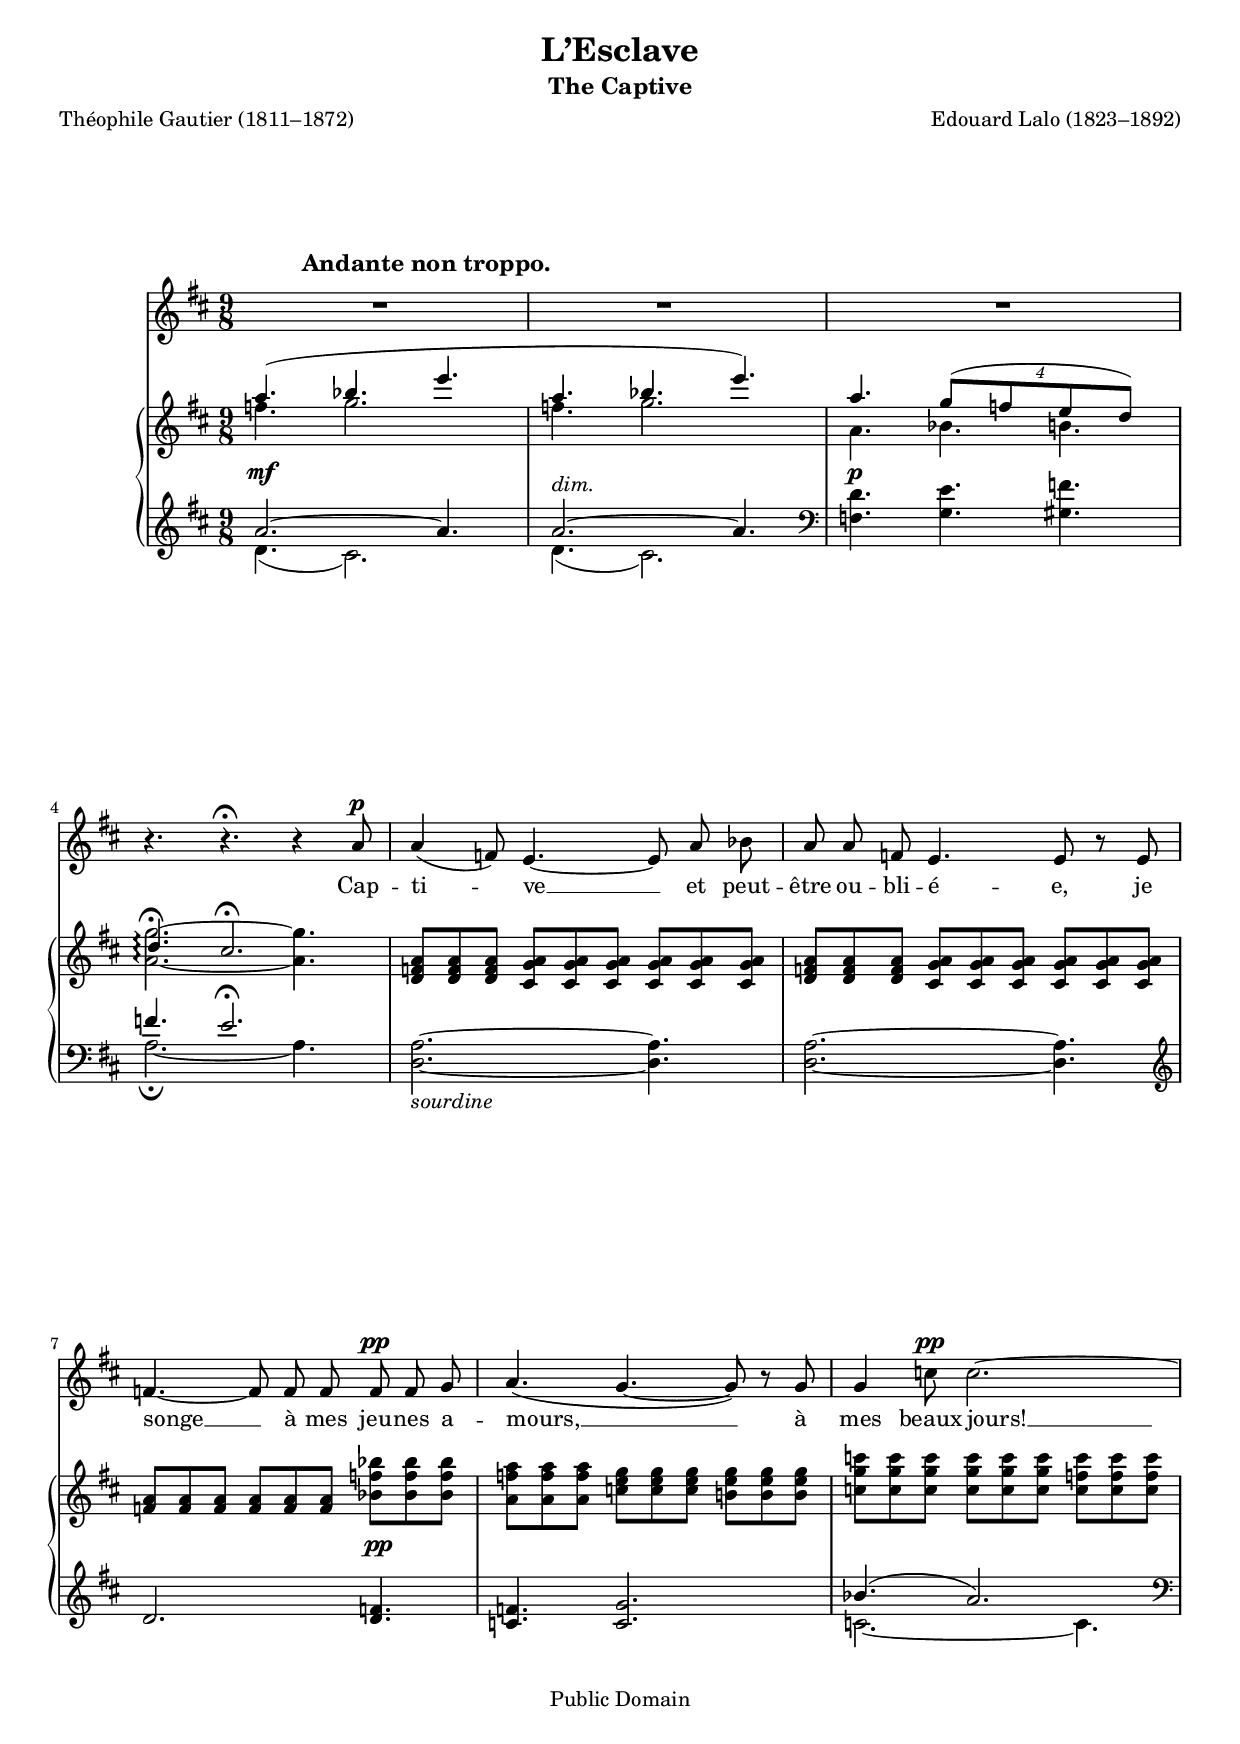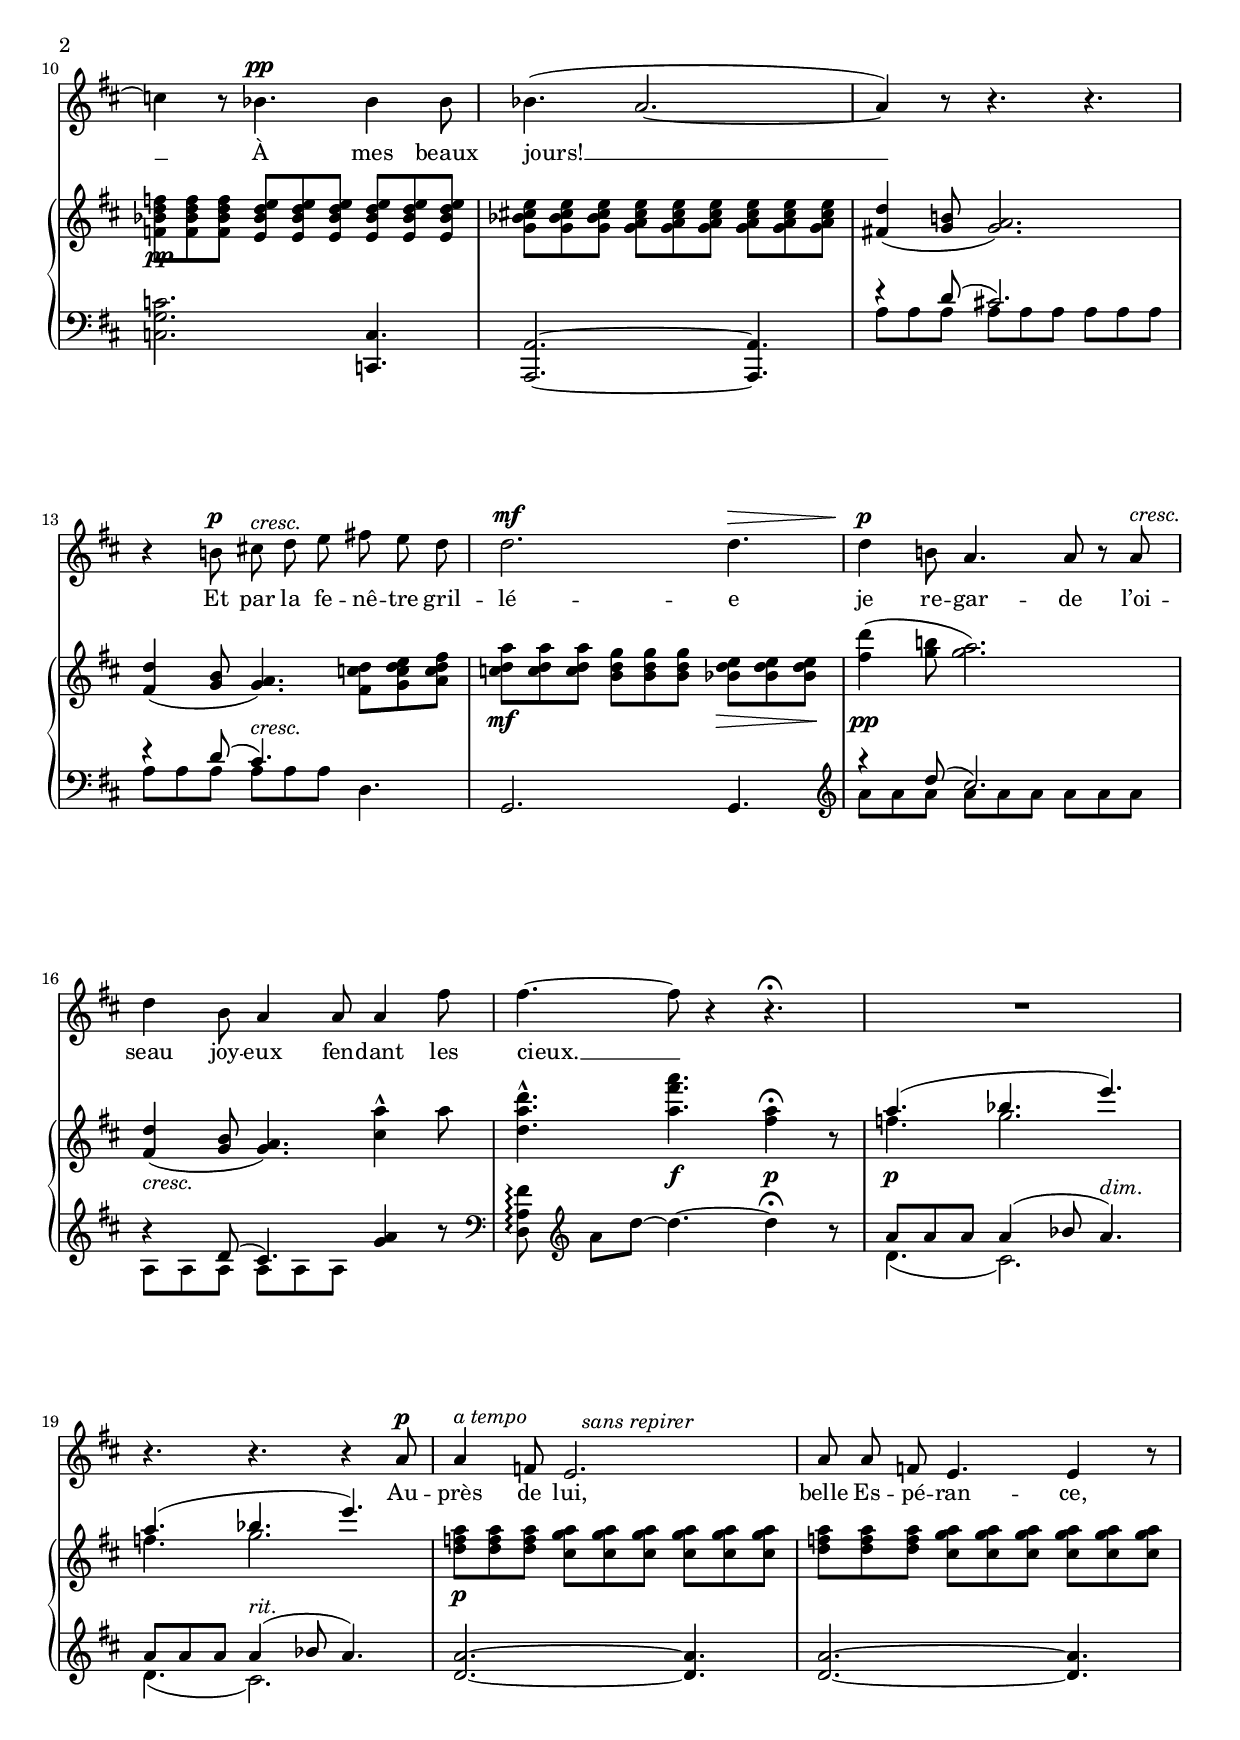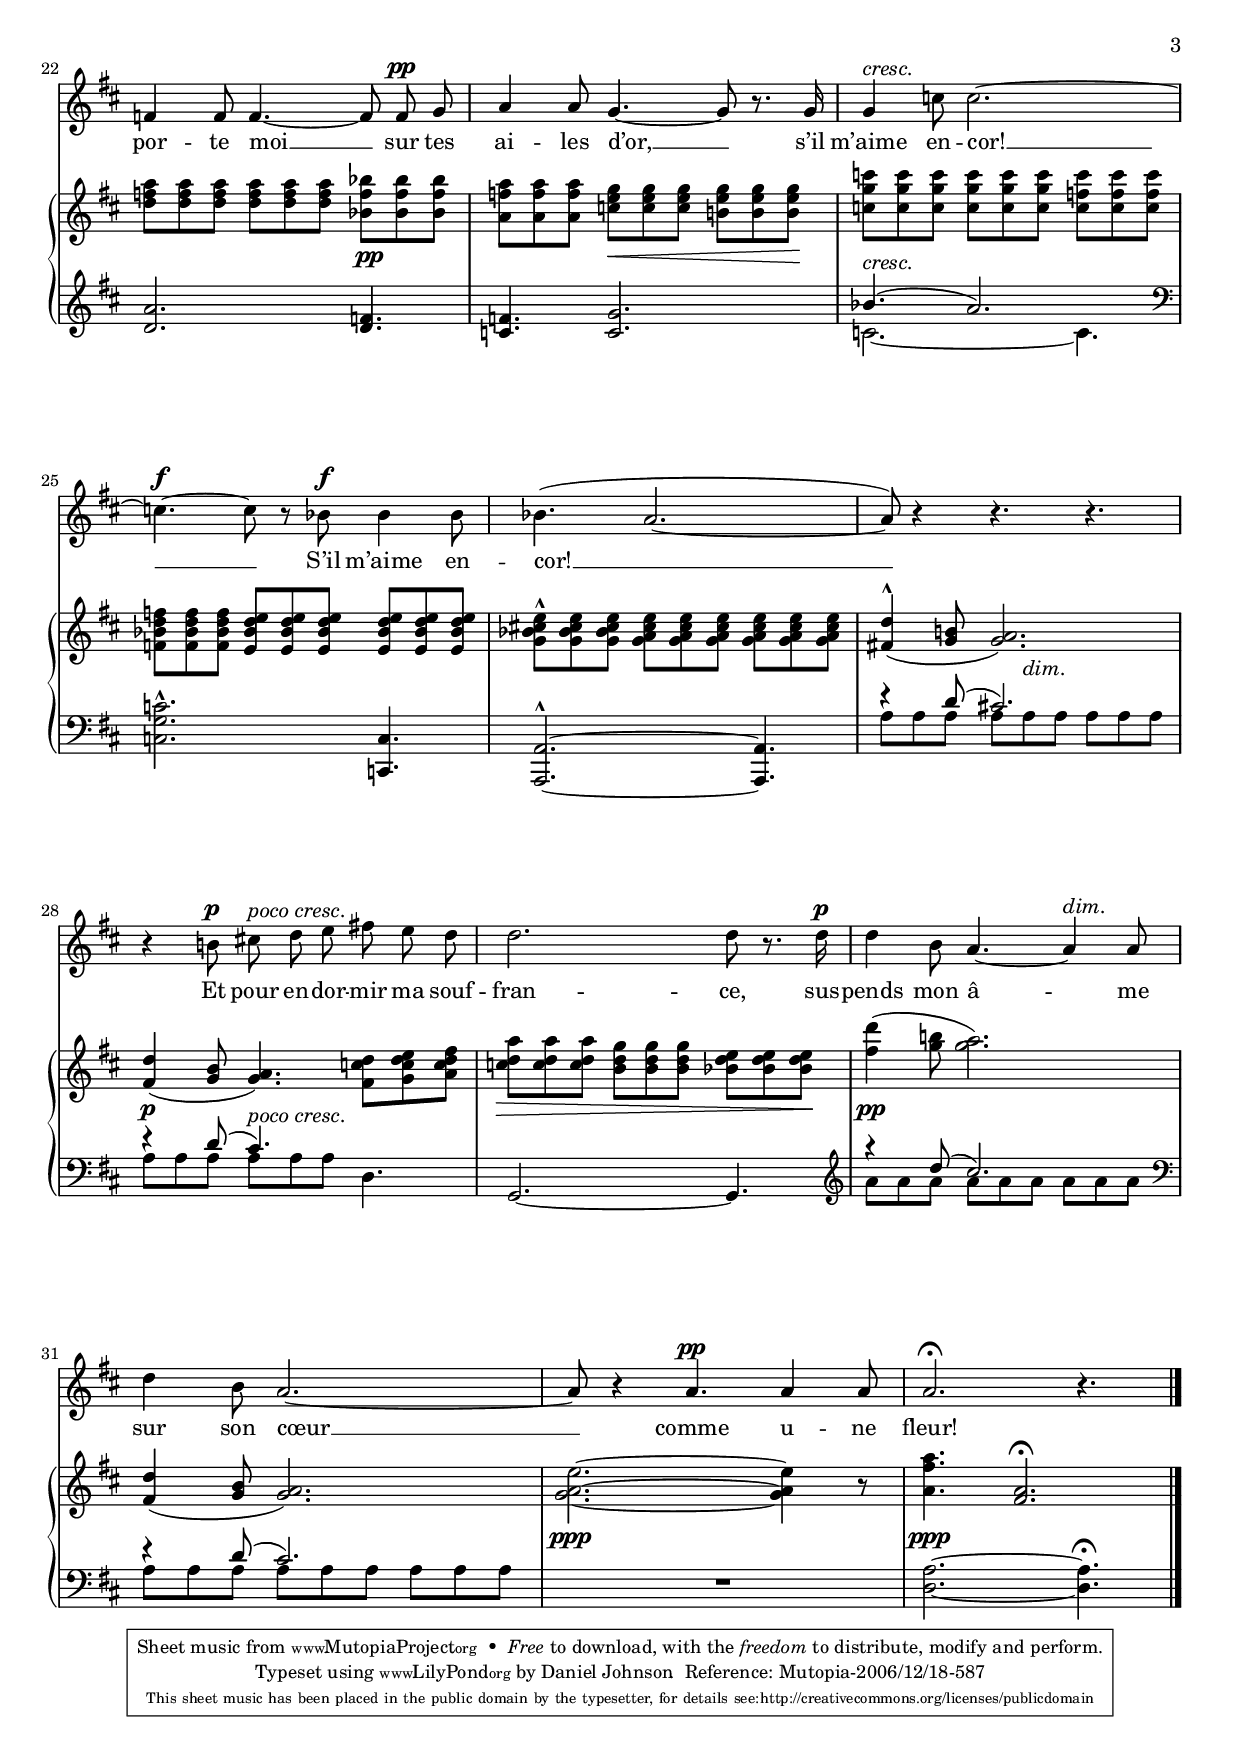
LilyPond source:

\version "2.10.0"
#(set-global-staff-size 18)
\paper {
	ragged-last-bottom = ##f
	top-margin = 0.25\in
	bottom-margin = 0.25\in
	print-page-number = ##t
	head-separation = 0\in
	system-count = 11
}

\header {
	title = "L’Esclave"
	subtitle = "The Captive"
	composer = "Edouard Lalo (1823–1892)"
	poet = "Théophile Gautier (1811–1872)"
	arranger = " "
	opus = " "
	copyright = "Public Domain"

	%mutopia-specific headers:
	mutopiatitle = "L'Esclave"
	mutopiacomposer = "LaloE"
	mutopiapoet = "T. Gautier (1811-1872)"
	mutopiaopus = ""
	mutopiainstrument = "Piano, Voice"
	date = "1872"
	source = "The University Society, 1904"
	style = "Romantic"
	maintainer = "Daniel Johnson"
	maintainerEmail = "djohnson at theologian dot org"
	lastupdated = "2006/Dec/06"
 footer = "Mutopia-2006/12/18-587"
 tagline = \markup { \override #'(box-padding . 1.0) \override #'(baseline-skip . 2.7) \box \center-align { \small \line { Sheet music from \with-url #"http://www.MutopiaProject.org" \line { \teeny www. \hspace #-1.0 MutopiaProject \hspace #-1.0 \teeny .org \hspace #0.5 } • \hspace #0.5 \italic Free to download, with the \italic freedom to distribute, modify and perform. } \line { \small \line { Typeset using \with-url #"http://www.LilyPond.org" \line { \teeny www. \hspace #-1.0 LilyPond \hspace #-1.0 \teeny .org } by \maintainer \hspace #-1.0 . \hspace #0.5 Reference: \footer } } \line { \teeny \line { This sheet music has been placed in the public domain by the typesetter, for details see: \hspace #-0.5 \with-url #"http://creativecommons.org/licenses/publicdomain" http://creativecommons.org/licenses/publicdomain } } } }
}

sopMusic = {
	\clef treble
	\time 9/8
	\key d \major
	\autoBeamOff

	\once \override Score.RehearsalMark #'extra-offset = #'(10.0 . 1.0)
	\mark \markup { \large \bold "Andante non troppo." }

	R1*9/8 | R1*9/8 | R1*9/8 |
	r4. r4.^\fermata r4 a'8^\p | a'4( f'8) e'4. ~ e'8 a'8 bes'8 | a'8 a'8 f'8 e'4. e'8 r8 e'8 |
	f'4. ~ f'8 f'8 f'8 f'8^\pp f'8 g'8 | a'4.( g'4. ~ g'8) r8 g'8 | g'4 c''8^\pp c''2. ~ |
	
	c''4 r8 bes'4.^\pp bes'4 bes'8 | bes'4.( a'2. ~ | a'4) r8 r4. r4. |
	r4 b'!8^\p cis''!8^\markup{\italic "cresc."} d''8 e''8 fis''!8 e''8 d''8 | d''2.^\mf d''4.^\> | d''4\!^\p b'!8 a'4. a'8 r8 a'8^\markup{\italic "cresc."} |
	d''4 b'8 a'4 a'8 a'4 fis''8 | fis''4. ~ fis''8 r4 r4.\fermata | R1*9/8 |
	r4. r4. r4 a'8^\p | a'4^\markup{\italic "a tempo"} f'8 e'2.^\markup{\hspace #2.0 \italic "sans repirer"} | a'8 a'8 f'8 e'4. e'4 r8 |
	
	f'4 f'8 f'4. ~ f'8 f'8^\pp g'8 | a'4 a'8 g'4. ~ g'8 r8. g'16 | g'4^\markup{\italic "cresc."} c''8 c''2. ~ |
	c''4.^\f ~ c''8 r8 bes'8^\f bes'4 bes'8 | bes'4.( a'2. ~ | a'8) r4 r4. r4. |
	r4 b'!8^\p cis''!8^\markup{\italic "poco cresc."} d''8 e''8 fis''!8 e''8 d''8 | d''2. d''8 r8. d''16^\p | d''4 b'8 a'4. ~ a'4^\markup{\italic "dim."} a'8 |
	d''4 b'8 a'2. ~ | a'8 r4 a'4.^\pp a'4 a'8 | a'2.^\fermata r4. \bar "|."
}

text = \lyricmode {
	Cap -- ti -- ve __ et peut -- être ou -- bli -- é -- e,
	je songe __ à mes jeu -- nes a -- mours, __
	à mes beaux jours! __
	À mes beaux jours! __
	Et par la fe -- nê -- tre gril -- lé -- e
	je re -- gar -- de l’oi -- seau joy -- eux
	fen -- dant les cieux. __
	Au -- près de lui, belle Es -- pé -- ran -- ce,
	por -- te moi __ sur tes ai -- les d’or, __
	s’il m’aime en -- cor! __ S’il m’aime en -- cor! __
	Et pour en -- dor -- mir ma souf -- fran -- ce,
	sus -- pends mon â -- me sur son cœur __
	comme u -- ne fleur!
}

rhOne = {
	\clef treble
	\time 9/8
	\key d \major
	\voiceOne
	a''4.( bes''4. e'''4. | a''4. bes''4. e'''4.) | a''4. \times 6/4 { g''8([ f''8 e''8 d''8]) } |
	d''4. \once\override Script #'extra-offset = #'(0 . 0.25) cis''2.\fermata |
		\oneVoice <d' f' a'>8 <d' f' a'>8 <d' f' a'>8 <cis' g' a'>8 <cis' g' a'>8 <cis' g' a'>8 <cis' g' a'>8 <cis' g' a'>8 <cis' g' a'>8 |
		<d' f' a'>8 <d' f' a'>8 <d' f' a'>8 <cis' g' a'>8 <cis' g' a'>8 <cis' g' a'>8 <cis' g' a'>8 <cis' g' a'>8 <cis' g' a'>8 |
	<f' a'>8 <f' a'>8 <f' a'>8 <f' a'>8 <f' a'>8 <f' a'>8 <bes' f'' bes''>8 <bes' f'' bes''>8 <bes' f'' bes''>8 |
		<a' f'' a''>8 <a' f'' a''>8 <a' f'' a''>8 <c'' e'' g''>8 <c'' e'' g''>8 <c'' e'' g''>8 <b'! e'' g''>8 <b' e'' g''>8 <b' e'' g''>8 |
		<c'' g'' c'''>8 <c'' g'' c'''>8 <c'' g'' c'''>8 <c'' g'' c'''>8 <c'' g'' c'''>8 <c'' g'' c'''>8 <c'' f'' c'''>8 <c'' f'' c'''>8 <c'' f'' c'''>8 |
	
	<f' bes' d'' f''>8 <f' bes' d'' f''>8 <f' bes' d'' f''>8 <e' bes' d'' e''>8 <e' bes' d'' e''>8 <e' bes' d'' e''>8 <e' bes' d'' e''>8 <e' bes' d'' e''>8 <e' bes' d'' e''>8 |
		<g' bes' cis''! e''>8 <g' bes' cis'' e''>8 <g' bes' cis'' e''>8 <g' a' cis'' e''>8 <g' a' cis'' e''>8 <g' a' cis'' e''>8 <g' a' cis'' e''>8 <g' a' cis'' e''>8 <g' a' cis'' e''>8 |
		<fis'! d''>4( <g' b'!>8 <g' a'>2.) |
	<fis' d''>4( <g' b'>8 <g' a'>4.) <fis' c'' d''>8 <g' c'' d'' e''>8 <a' c'' d'' fis''>8 |
		<c'' d'' a''>8 <c'' d'' a''>8 <c'' d'' a''>8 <b' d'' g''>8 <b' d'' g''>8 <b' d'' g''>8 <bes' d'' e''>8 <bes' d'' e''>8 <bes' d'' e''>8 |
		<fis'' d'''>4( <g'' b''!>8 <g'' a''>2.) |
	<fis' d''>4( <g' b'>8 <g' a'>4.) <cis'' a''>4^^ a''8 |
		<d'' a'' d'''>4.^^ <a'' fis''' a'''>4. <fis'' a''>4^\fermata r8 |
		\voiceOne a''4.( bes''4. e'''4.) |
	a''4.( bes''4. e'''4.) | \oneVoice
		<d'' f'' a''>8 <d'' f'' a''>8 <d'' f'' a''>8 <cis'' g'' a''>8 <cis'' g'' a''>8 <cis'' g'' a''>8 <cis'' g'' a''>8 <cis'' g'' a''>8 <cis'' g'' a''>8 |
		<d'' f'' a''>8 <d'' f'' a''>8 <d'' f'' a''>8 <cis'' g'' a''>8 <cis'' g'' a''>8 <cis'' g'' a''>8 <cis'' g'' a''>8 <cis'' g'' a''>8 <cis'' g'' a''>8 |
	
	<d'' f'' a''>8 <d'' f'' a''>8 <d'' f'' a''>8 <d'' f'' a''>8 <d'' f'' a''>8 <d'' f'' a''>8 <bes' f'' bes''>8 <bes' f'' bes''>8 <bes' f'' bes''>8 |
		<a' f'' a''>8 <a' f'' a''>8 <a' f'' a''>8 <c'' e'' g''>8 <c'' e'' g''>8 <c'' e'' g''>8 <b'! e'' g''>8 <b' e'' g''>8 <b' e'' g''>8 |
		<c'' g'' c'''>8 <c'' g'' c'''>8 <c'' g'' c'''>8 <c'' g'' c'''>8 <c'' g'' c'''>8 <c'' g'' c'''>8 <c'' f'' c'''>8 <c'' f'' c'''>8 <c'' f'' c'''>8 |
	<f' bes' d'' f''>8 <f' bes' d'' f''>8 <f' bes' d'' f''>8 <e' bes' d'' e''>8 <e' bes' d'' e''>8 <e' bes' d'' e''>8 <e' bes' d'' e''>8 <e' bes' d'' e''>8 <e' bes' d'' e''>8 |
		<g' bes' cis''! e''>8-^ <g' bes' cis'' e''>8 <g' bes' cis'' e''>8 <g' a' cis'' e''>8 <g' a' cis'' e''>8 <g' a' cis'' e''>8 <g' a' cis'' e''>8 <g' a' cis'' e''>8 <g' a' cis'' e''>8 |
		<fis'! d''>4^^( <g' b'!>8 <g' a'>2.) |
	<fis' d''>4( <g' b'>8 <g' a'>4.) <fis' c'' d''>8 <g' c'' d'' e''>8 <a' c'' d'' fis''>8 |
		<c'' d'' a''>8 <c'' d'' a''>8 <c'' d'' a''>8 <b' d'' g''>8 <b' d'' g''>8 <b' d'' g''>8 <bes' d'' e''>8 <bes' d'' e''>8 <bes' d'' e''>8 |
		<fis'' d'''>4( <g'' b''!>8 <g'' a''>2.) |
	<fis' d''>4( <g' b'>8 <g' a'>2.) | <g' a' e''>2. ~ <g' a' e''>4 r8 | <a' fis'' a''>4. <fis' a'>2.^\fermata |
}

rhTwo = {
	\clef treble
	\time 9/8
	\key d \major
	\voiceTwo \tieNeutral
	f''4. g''2. | f''4. g''2. | a'4. bes'4. b'4. |
	<a' g''>2.\arpeggio^\fermata ~ <a' g''>4. | s2. s4. | s2. s4. |
	s2. s4. | s2. s4. | s2. s4. |
	
	s2. s4. | s2. s4. | s2. s4. |
	s2. s4. | s2. s4. | s2. s4. |
	s2. s4. | s2. s4. | f''4. g''2. |
	f''4. g''2. | 
}

lhOne = {
	\clef treble
	\time 9/8
	\key d \major
	\voiceOne
	a'2. ~ a'4. | a'2. ~  a'4. | \clef bass \oneVoice <f d'>4. <g e'>4. <gis f'>4. |
	\voiceOne f'4. e'2.^\fermata | \oneVoice <d a>2._\markup{\italic "sourdine"} ~ <d a>4. | <d a>2. ~ <d a>4. | \clef treble
	d'2. <d' f'>4. | <c' f'>4. <c' g'>2. | \voiceOne bes'4.( a'2.) | \clef bass
	
	\oneVoice <c g c'>2. <c, c>4. | <a,, a,>2. ~ <a,, a,>4. | \voiceOne e'4\rest d'8( cis'!2.) |
	e'4\rest d'8( cis'4.) \oneVoice d4. | g,2. g,4. | \voiceOne \clef treble r4 d''8( cis''2.) |
	b'4\rest d'8( cis'4.) \oneVoice <g' a'>4 b'8\rest | \clef bass s8 \clef treble a'8 d''8 ~  d''4. ~ d''4^\fermata b'8\rest | \voiceOne a'8 a'8 a'8 a'4( bes'8 a'4.) |
	a'8 a'8 a'8 a'4( bes'8 a'4.) | \oneVoice <d' a'>2. ~ <d' a'>4. | <d' a'>2. ~ <d' a'>4. |
	
	<d' a'>2. <d' f'>4. | <c' f'>4. <c' g'>2. | \voiceOne bes'4.( a'2.) |
	\oneVoice \clef bass <c g c'>2.^^ <c, c>4. | <a,, a,>2.^^ ~ <a,, a,>4. | \voiceOne e'4\rest d'8( cis'!2.) |
	e'4\rest d'8( cis'4.) \oneVoice d4. | g,2. ~ g,4. | \voiceOne \clef treble r4 d''8( cis''2.) | \clef bass
	e'4\rest d'8( cis'2.) | \oneVoice R1*9/8 | <d a>2. ~ <d a>4.^\fermata |
}

lhTwo = {
	\clef treble
	\time 9/8
	\key d \major
	\voiceTwo
	d'4.( cis'2.) | d'4.( cis'2.) | s2. s4. |
	a2._\fermata ~ a4. | s2. s4. | s2. s4. |
	s2. s4. | s2. s4. | c'2. ~ c'4. |
	
	s2. s4. | s2. s4. | a8 a8 a8 a8 a8 a8 a8 a8 a8 |
	a8 a8 a8 a8 a8 a8 s4. | s2. s4. | a'8 a'8 a'8 a'8 a'8 a'8 a'8 a'8 a'8 |
	a8 a8 a8 a8 a8 a8 s4. | <d a fis'>8\arpeggio s4 s2. | d'4.( cis'2.) |
	d'4.( cis'2.) | s2. s4. | s2. s4. |
	
	s2. s4. | s2. s4. | c'2. ~ c'4. |
	s2. s4. | s2. s4. | a8 a8 a8 a8 a8 a8 a8 a8 a8 |
	a8 a8 a8 a8 a8 a8 s4. | s2. s4. | a'8 a'8 a'8 a'8 a'8 a'8 a'8 a'8 a'8 |
	a8 a8 a8 a8 a8 a8 a8 a8 a8 |
}

dynamics = {
	s2.\mf s4. | s2.-\markup{\italic "dim."} s4. | s2.\p s4. |
	s2. s4. | s2. s4. | s2. s4. |
	s2. s4.\pp | s2. s4. | s2. s4. |
	
	\once\override DynamicText #'extra-offset = #'(0 . 1.75)
	s2.\pp s4. | s2. s4. | s2. s4. |
	s4. s2.-\markup{\italic "cresc."} | s2.\mf s4\> s8\! | s2.\pp s4. |
	s2.-\markup{\italic "cresc."} s4. | s4. s4.\f s4.\p | s2.\p s4.-\markup{\italic "dim."} |
	s4. s2.-\markup{\italic "rit."} | s2.\p s4. | s2. s4. |
	
	s2. s4.\pp | s4. s4.\< s4 s8\! | s2.-\markup{\italic "cresc."} s4. |
	s2. s4. | s2. s4. | s4. s8 s4-\markup{\italic "dim."} s4. |
	s4.\p s2.-\markup{\italic "poco cresc."} | s2.\> s4 s8\! | s2.\pp s4. |
	s2. s4. | s2.\ppp s4. | s2.\ppp s4. |
}

\score {
	<<
		\context Staff = melStaff {
			\context Voice = mel { \sopMusic }
		}
		\lyricsto mel \new Lyrics \text

		\context PianoStaff <<
			\context Staff = rightHand {
				<<
					\context Voice = rhA { \rhOne }
					\context Voice = rhB { \rhTwo }
				>>
			}
			\context Dynamics = dynamics \dynamics
			\context Staff = leftHand
			{
				<<
					\context Voice = lhA { \lhOne }
					\context Voice = lhB { \lhTwo }
				>>
			}
		>>
	>>
	\layout {
		\context {
			\type "Engraver_group"
			\name Dynamics
			\consists "Output_property_engraver"
     
			\override VerticalAxisGroup #'minimum-Y-extent = #'(-1 . 1)
			\consists "Script_engraver"
			\consists "Dynamic_engraver"
			\consists "Text_engraver"
     
			\override TextScript #'font-shape = #'italic
			\override TextScript #'extra-offset = #'(0 . 2.0)
			\override DynamicText #'extra-offset = #'(0 . 2.5)
			\override Hairpin #'extra-offset = #'(0 . 2.5)
     
			\consists "Skip_event_swallow_translator"
     
			\consists "Axis_group_engraver"
		}
		\context {
			\PianoStaff
			\accepts Dynamics
			\override VerticalAlignment #'forced-distance = #5.7
		}
		\context {
			\Staff
			\override SeparationItem #'padding = #0.3
		}
	}
	
  \midi {
    \context {
      \Score
      tempoWholesPerMinute = #(ly:make-moment 180 8)
      }
    }


}
